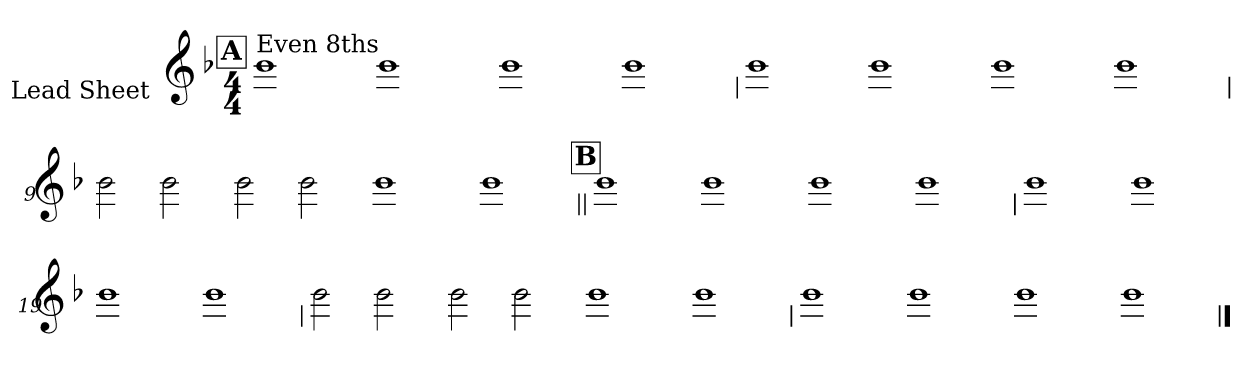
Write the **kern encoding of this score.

**kern
*part1
*staff1
*I"Lead Sheet
*stria0
*clefG2
*k[b-]
*F:
*M4/4
!!LO:REH:place=s1:a:t=A
=1||
!LO:TX:a:t=Even 8ths
1b-
=2-
1b-
=3-
1b-
=4-
1b-
!!LO:LB:g=z
=5
1b-
=6-
1b-
=7-
1b-
=8-
1b-
!!LO:LB:g=z
=9
2b-
2b-
=10-
2b-
2b-
=11-
1b-
=12-
1b-
!!LO:LB:g=z
!!LO:REH:place=s1:a:t=B
=13||
1b-
=14-
1b-
=15-
1b-
=16-
1b-
!!LO:LB:g=z
=17
1b-
=18-
1b-
=19-
1b-
=20-
1b-
!!LO:LB:g=z
=21
2b-
2b-
=22-
2b-
2b-
=23-
1b-
=24-
1b-
!!LO:LB:g=z
=25
1b-
=26-
1b-
=27-
1b-
=28-
1b-
==
*-
